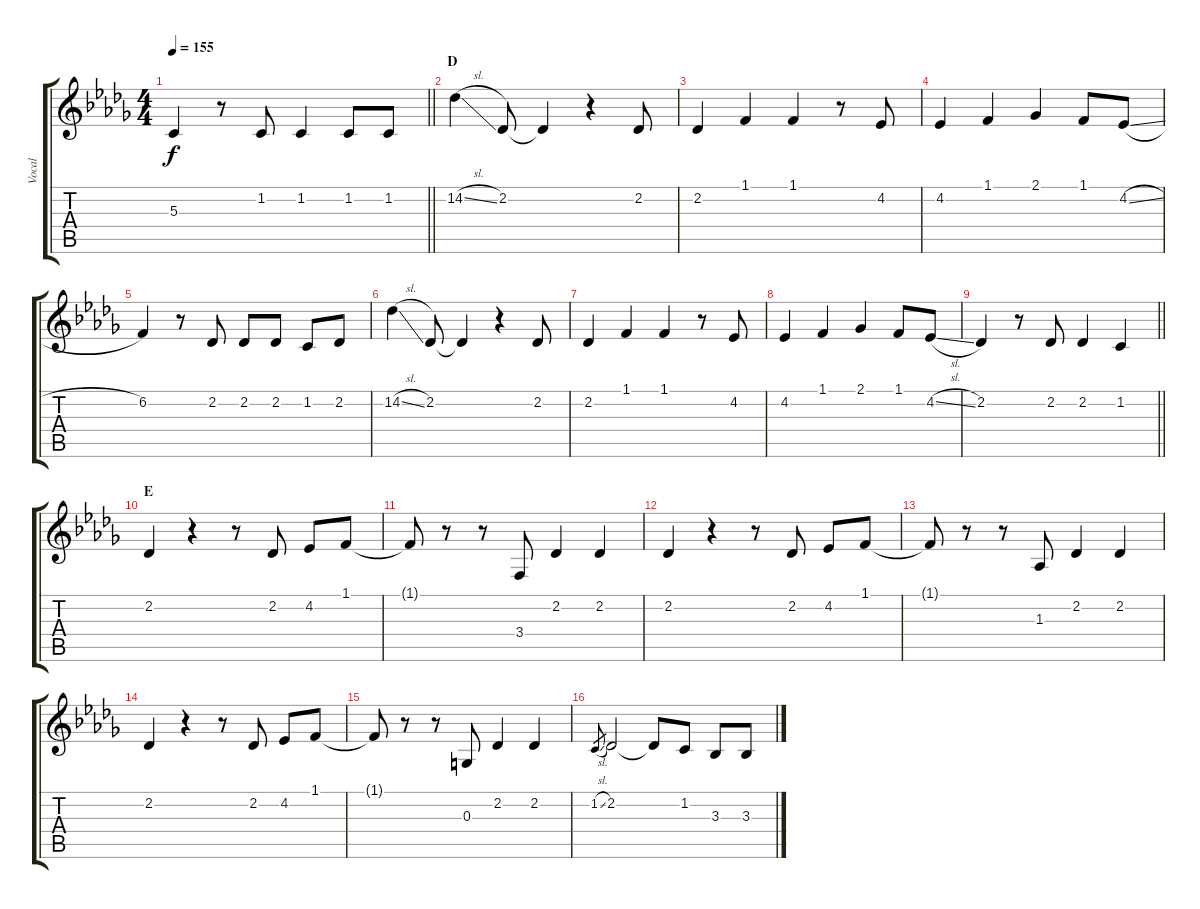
\track ("Vocal" "Vocal") {instrument flute}
\staff {score tabs}
\tuning (E4 B3 G3 D3 A2 E2) {hide}
\ts (4 4)
\tempo 155
\clef g2
\barLineRight lightlight
\ks db
5.3.4{dy f} r.8 1.2.8 1.2.4 1.2.8 1.2.8 |
\section ("" "D")
14.2{sl}.4 2.2.8 2.2{t}.4 r.4 2.2.8 |
2.2.4 1.1.4 1.1.4 r.8 4.2.8 |
4.2.4 1.1.4 2.1.4 1.1.8 4.2{sl}.8 |
6.2.4 r.8 2.2.8 2.2.8 2.2.8 1.2.8 2.2.8 |
14.2{sl}.4 2.2.8 2.2{t}.4 r.4 2.2.8 |
2.2.4 1.1.4 1.1.4 r.8 4.2.8 |
4.2.4 1.1.4 2.1.4 1.1.8 4.2{sl}.8 |
\barLineRight lightlight
2.2.4 r.8 2.2.8 2.2.4 1.2.4 |
\section ("" "E")
2.2.4 r.4 r.8 2.2.8 4.2.8 1.1.8 |
1.1{t}.8 r.8 r.8 3.4.8 2.2.4 2.2.4 |
2.2.4 r.4 r.8 2.2.8 4.2.8 1.1.8 |
1.1{t}.8 r.8 r.8 1.3.8 2.2.4 2.2.4 |
2.2.4 r.4 r.8 2.2.8 4.2.8 1.1.8 |
1.1{t}.8 r.8 r.8 0.3.8 2.2.4 2.2.4 |
1.2{sl}.8{gr} 2.2.2 2.2{t}.8 1.2.8 3.3.8 3.3{sl}.8
